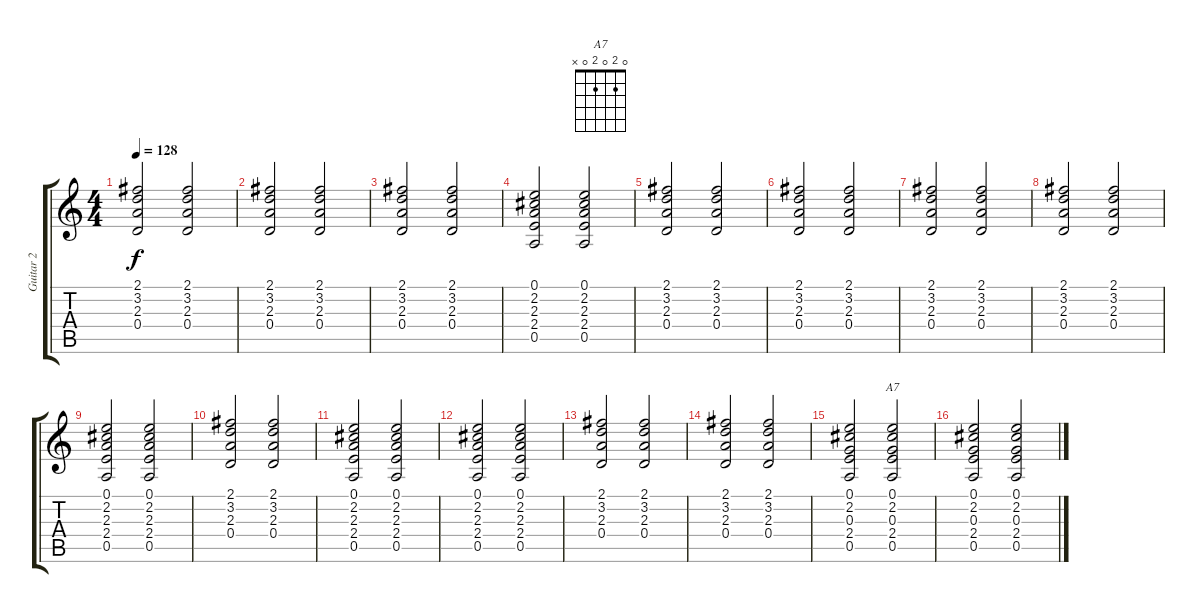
\track ("Guitar 2" "Guitar 2") {instrument acousticguitarsteel}
\staff {score tabs}
\tuning (E4 B3 G3 D3 A2 E2) {hide}
\chord ("A7" 0 2 0 2 0 x)
\ts (4 4)
\tempo 128
\clef g2
\ks c
(2.1 3.2 2.3 0.4).2{dy f} (2.1 3.2 2.3 0.4).2 |
(2.1 3.2 2.3 0.4).2 (2.1 3.2 2.3 0.4).2 |
(2.1 3.2 2.3 0.4).2 (2.1 3.2 2.3 0.4).2 |
(0.1 2.2 2.3 2.4 0.5).2 (0.1 2.2 2.3 2.4 0.5).2 |
(2.1 3.2 2.3 0.4).2 (2.1 3.2 2.3 0.4).2 |
(2.1 3.2 2.3 0.4).2 (2.1 3.2 2.3 0.4).2 |
(2.1 3.2 2.3 0.4).2 (2.1 3.2 2.3 0.4).2 |
(2.1 3.2 2.3 0.4).2 (2.1 3.2 2.3 0.4).2 |
(0.1 2.2 2.3 2.4 0.5).2 (0.1 2.2 2.3 2.4 0.5).2 |
(2.1 3.2 2.3 0.4).2 (2.1 3.2 2.3 0.4).2 |
(0.1 2.2 2.3 2.4 0.5).2 (0.1 2.2 2.3 2.4 0.5).2 |
(0.1 2.2 2.3 2.4 0.5).2 (0.1 2.2 2.3 2.4 0.5).2 |
(2.1 3.2 2.3 0.4).2 (2.1 3.2 2.3 0.4).2 |
(2.1 3.2 2.3 0.4).2 (2.1 3.2 2.3 0.4).2 |
(0.1 2.2 0.3 2.4 0.5).2 (0.1 2.2 0.3 2.4 0.5).2{ch "A7"} |
(0.1 2.2 0.3 2.4 0.5).2 (0.1 2.2 0.3 2.4 0.5).2
